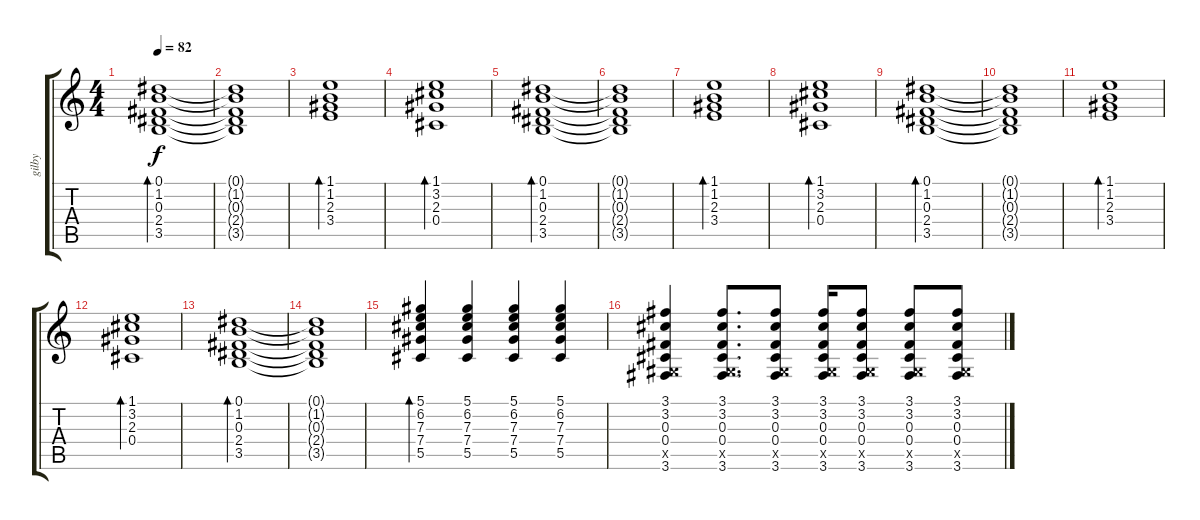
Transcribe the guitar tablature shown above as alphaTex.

\track ("gilby" "gilby") {instrument overdrivenguitar}
\staff {score tabs}
\tuning (Eb4 Bb3 Gb3 Db3 Ab2 Eb2) {hide}
\ts (4 4)
\tempo 82
\clef g2
\ks c
(0.1 1.2 0.3 2.4 3.5).1{bd 60 dy f} |
(0.1{t} 1.2{t} 0.3{t} 2.4{t} 3.5{t}).1 |
(1.1 1.2 2.3 3.4).1{bd 60} |
(1.1 3.2 2.3 0.4).1{bd 60} |
(0.1 1.2 0.3 2.4 3.5).1{bd 60} |
(0.1{t} 1.2{t} 0.3{t} 2.4{t} 3.5{t}).1 |
(1.1 1.2 2.3 3.4).1{bd 60} |
(1.1 3.2 2.3 0.4).1{bd 60} |
(0.1 1.2 0.3 2.4 3.5).1{bd 60} |
(0.1{t} 1.2{t} 0.3{t} 2.4{t} 3.5{t}).1 |
(1.1 1.2 2.3 3.4).1{bd 60} |
(1.1 3.2 2.3 0.4).1{bd 60} |
(0.1 1.2 0.3 2.4 3.5).1{bd 60} |
(0.1{t} 1.2{t} 0.3{t} 2.4{t} 3.5{t}).1 |
(5.1 6.2 7.3 7.4 5.5).4{bd 60} (5.1 6.2 7.3 7.4 5.5).4 (5.1 6.2 7.3 7.4 5.5).4 (5.1 6.2 7.3 7.4 5.5).4 |
(3.1 3.2 0.3 0.4 0.5{x} 3.6).4 (3.1 3.2 0.3 0.4 0.5{x} 3.6).8{d} (3.1 3.2 0.3 0.4 0.5{x} 3.6).8 (3.1 3.2 0.3 0.4 0.5{x} 3.6).16 (3.1 3.2 0.3 0.4 0.5{x} 3.6).8 (3.1 3.2 0.3 0.4 0.5{x} 3.6).8 (3.1 3.2 0.3 0.4 0.5{x} 3.6).8
